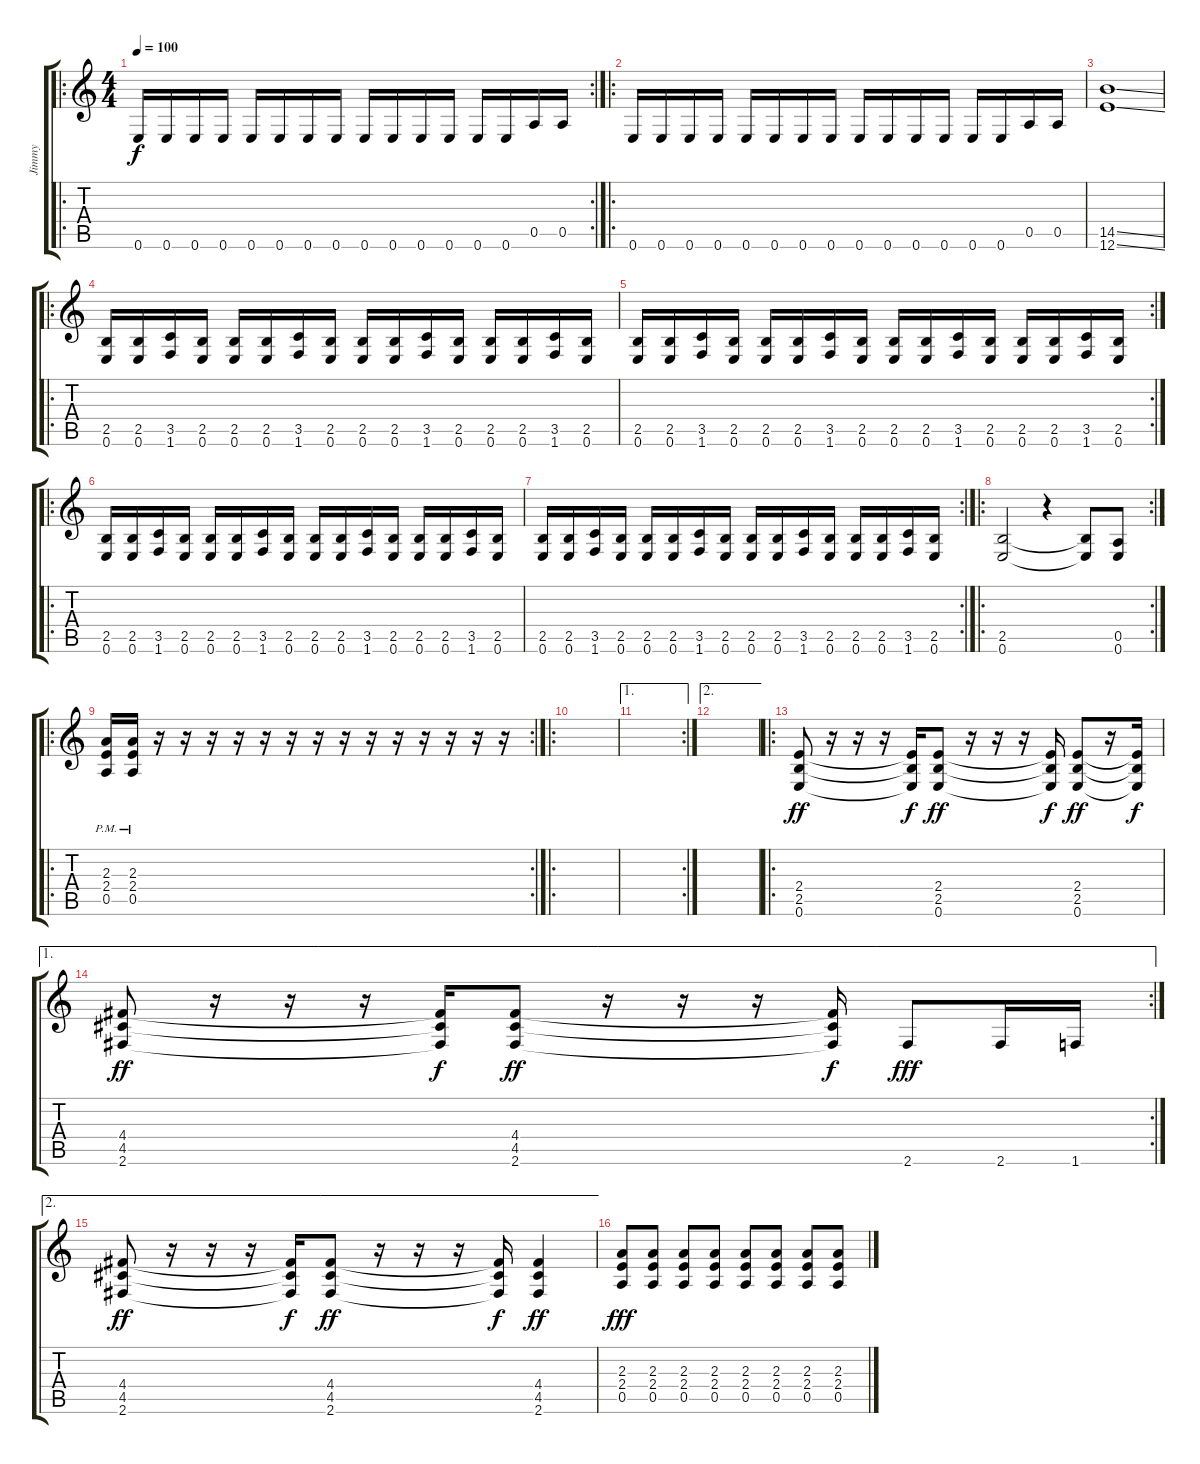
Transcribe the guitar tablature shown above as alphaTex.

\track ("Jimmy" "Jimmy") {instrument distortionguitar}
\staff {score tabs}
\tuning (E4 B3 G3 D3 A2 E2) {hide}
\ro
\rc 2
\ts (4 4)
\tempo 100
\clef g2
\ks c
0.6.16{dy f} 0.6.16 0.6.16 0.6.16 0.6.16 0.6.16 0.6.16 0.6.16 0.6.16 0.6.16 0.6.16 0.6.16 0.6.16 0.6.16 0.5.16 0.5.16 |
\ro
0.6.16 0.6.16 0.6.16 0.6.16 0.6.16 0.6.16 0.6.16 0.6.16 0.6.16 0.6.16 0.6.16 0.6.16 0.6.16 0.6.16 0.5.16 0.5.16 |
(14.5{ss} 12.6{ss}).1 |
\ro
(2.5 0.6).16 (2.5 0.6).16 (3.5 1.6).16 (2.5 0.6).16 (2.5 0.6).16 (2.5 0.6).16 (3.5 1.6).16 (2.5 0.6).16 (2.5 0.6).16 (2.5 0.6).16 (3.5 1.6).16 (2.5 0.6).16 (2.5 0.6).16 (2.5 0.6).16 (3.5 1.6).16 (2.5 0.6).16 |
\rc 2
(2.5 0.6).16 (2.5 0.6).16 (3.5 1.6).16 (2.5 0.6).16 (2.5 0.6).16 (2.5 0.6).16 (3.5 1.6).16 (2.5 0.6).16 (2.5 0.6).16 (2.5 0.6).16 (3.5 1.6).16 (2.5 0.6).16 (2.5 0.6).16 (2.5 0.6).16 (3.5 1.6).16 (2.5 0.6).16 |
\ro
(2.5 0.6).16 (2.5 0.6).16 (3.5 1.6).16 (2.5 0.6).16 (2.5 0.6).16 (2.5 0.6).16 (3.5 1.6).16 (2.5 0.6).16 (2.5 0.6).16 (2.5 0.6).16 (3.5 1.6).16 (2.5 0.6).16 (2.5 0.6).16 (2.5 0.6).16 (3.5 1.6).16 (2.5 0.6).16 |
\rc 2
(2.5 0.6).16 (2.5 0.6).16 (3.5 1.6).16 (2.5 0.6).16 (2.5 0.6).16 (2.5 0.6).16 (3.5 1.6).16 (2.5 0.6).16 (2.5 0.6).16 (2.5 0.6).16 (3.5 1.6).16 (2.5 0.6).16 (2.5 0.6).16 (2.5 0.6).16 (3.5 1.6).16 (2.5 0.6).16 |
\ro
\rc 2
(2.5 0.6).2 r.4 (2.5{t} 0.6{t}).8 (0.5 0.6).8 |
\ro
\rc 2
(2.3{pm} 2.4{pm} 0.5{pm}).16 (2.3{pm} 2.4{pm} 0.5{pm}).16 r.16 r.16 r.16 r.16 r.16 r.16 r.16 r.16 r.16 r.16 r.16 r.16 r.16 r.16 |
\ro
|
\ae 1
\rc 2
|
\ae 2
|
\ro
(2.4 2.5 0.6).8{dy ff} r.16 r.16 r.16 (2.4{t} 2.5{t} 0.6{t}).16{dy f} (2.4 2.5 0.6).8{dy ff} r.16 r.16 r.16 (2.4{t} 2.5{t} 0.6{t}).16{dy f} (2.4 2.5 0.6).8{dy ff} r.16 (2.4{t} 2.5{t} 0.6{t}).16{dy f} |
\ae 1
\rc 2
(4.4 4.5 2.6).8{dy ff} r.16 r.16 r.16 (4.4{t} 4.5{t} 2.6{t}).16{dy f} (4.4 4.5 2.6).8{dy ff} r.16 r.16 r.16 (4.4{t} 4.5{t} 2.6{t}).16{dy f} 2.6.8{dy fff} 2.6.16 1.6.16 |
\ae 2
(4.4 4.5 2.6).8{dy ff} r.16 r.16 r.16 (4.4{t} 4.5{t} 2.6{t}).16{dy f} (4.4 4.5 2.6).8{dy ff} r.16 r.16 r.16 (4.4{t} 4.5{t} 2.6{t}).16{dy f} (4.4 4.5 2.6).4{dy ff} |
(2.3 2.4 0.5).8{dy fff} (2.3 2.4 0.5).8 (2.3 2.4 0.5).8 (2.3 2.4 0.5).8 (2.3 2.4 0.5).8 (2.3 2.4 0.5).8 (2.3 2.4 0.5).8 (2.3{ss} 2.4{ss} 0.5{ss}).8
